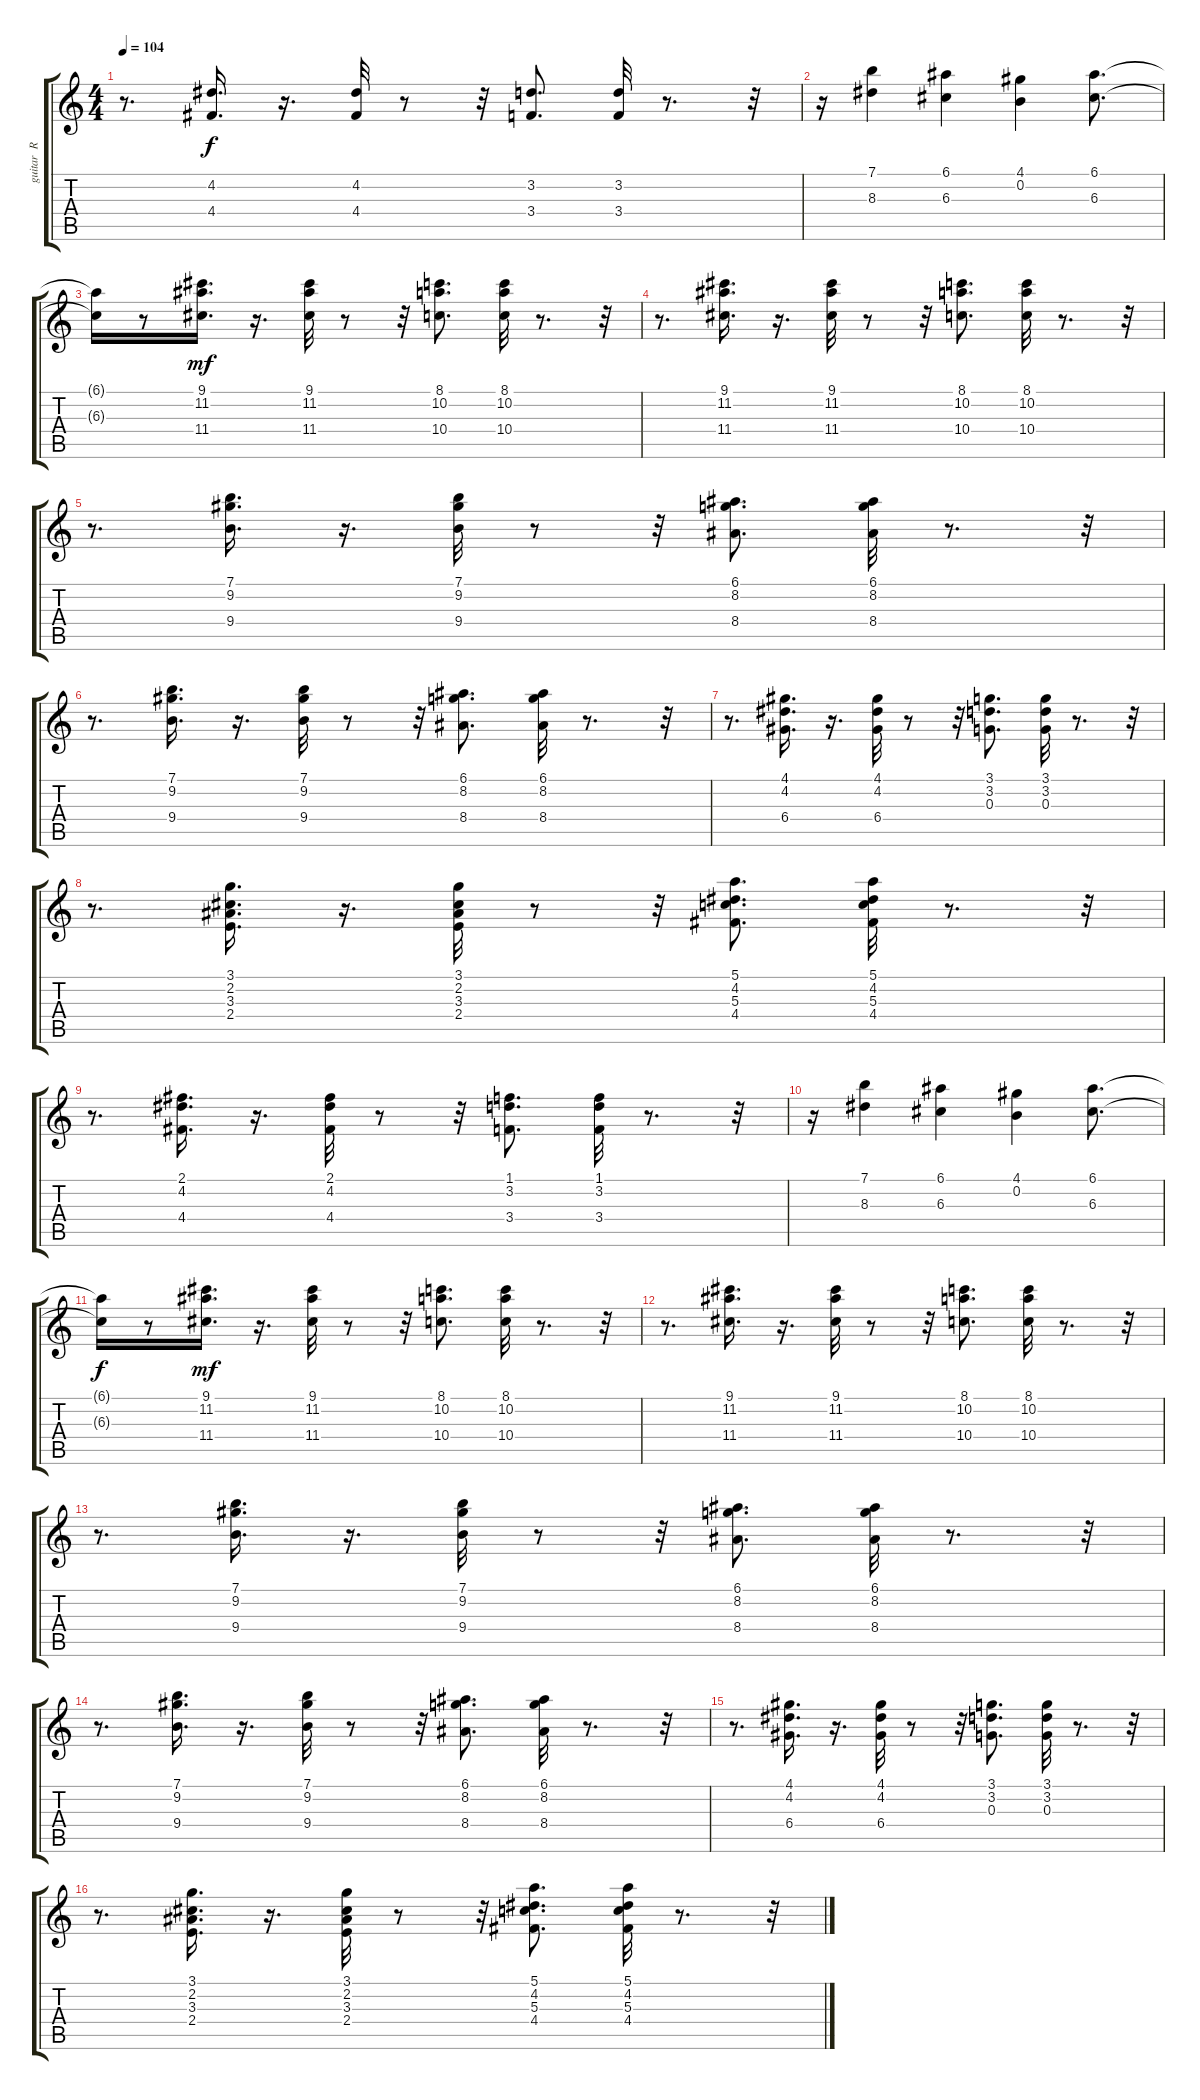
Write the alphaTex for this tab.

\track ("guitar  R" "guitar  R") {instrument electricguitarjazz}
\staff {score tabs}
\tuning (E4 B3 G3 D3 A2 E2) {hide}
\ts (4 4)
\tempo 104
\clef g2
\ks c
r.8{d dy f} (4.2 4.4).16{d} r.16{d} (4.2 4.4).32 r.8 r.32 (3.2 3.4).8{d} (3.2 3.4).32 r.8{d} r.32 |
r.16 (7.1 8.3).4 (6.1 6.3).4 (4.1 0.2).4 (6.1 6.3).8{d} |
(6.1{t} 6.3{t}).16 r.8 (9.1 11.2 11.4).16{d dy mf} r.16{d} (9.1 11.2 11.4).32 r.8 r.32 (8.1 10.2 10.4).8{d} (8.1 10.2 10.4).32 r.8{d} r.32 |
r.8{d} (9.1 11.2 11.4).16{d} r.16{d} (9.1 11.2 11.4).32 r.8 r.32 (8.1 10.2 10.4).8{d} (8.1 10.2 10.4).32 r.8{d} r.32 |
r.8{d} (7.1 9.2 9.4).16{d} r.16{d} (7.1 9.2 9.4).32 r.8 r.32 (6.1 8.2 8.4).8{d} (6.1 8.2 8.4).32 r.8{d} r.32 |
r.8{d} (7.1 9.2 9.4).16{d} r.16{d} (7.1 9.2 9.4).32 r.8 r.32 (6.1 8.2 8.4).8{d} (6.1 8.2 8.4).32 r.8{d} r.32 |
r.8{d} (4.1 4.2 6.4).16{d} r.16{d} (4.1 4.2 6.4).32 r.8 r.32 (3.1 3.2 0.3).8{d} (3.1 3.2 0.3).32 r.8{d} r.32 |
r.8{d} (3.1 2.2 3.3 2.4).16{d} r.16{d} (3.1 2.2 3.3 2.4).32 r.8 r.32 (5.1 4.2 5.3 4.4).8{d} (5.1 4.2 5.3 4.4).32 r.8{d} r.32 |
r.8{d} (2.1 4.2 4.4).16{d} r.16{d} (2.1 4.2 4.4).32 r.8 r.32 (1.1 3.2 3.4).8{d} (1.1 3.2 3.4).32 r.8{d} r.32 |
r.16 (7.1 8.3).4 (6.1 6.3).4 (4.1 0.2).4 (6.1 6.3).8{d} |
(6.1{t} 6.3{t}).16{dy f} r.8 (9.1 11.2 11.4).16{d dy mf} r.16{d} (9.1 11.2 11.4).32 r.8 r.32 (8.1 10.2 10.4).8{d} (8.1 10.2 10.4).32 r.8{d} r.32 |
r.8{d} (9.1 11.2 11.4).16{d} r.16{d} (9.1 11.2 11.4).32 r.8 r.32 (8.1 10.2 10.4).8{d} (8.1 10.2 10.4).32 r.8{d} r.32 |
r.8{d} (7.1 9.2 9.4).16{d} r.16{d} (7.1 9.2 9.4).32 r.8 r.32 (6.1 8.2 8.4).8{d} (6.1 8.2 8.4).32 r.8{d} r.32 |
r.8{d} (7.1 9.2 9.4).16{d} r.16{d} (7.1 9.2 9.4).32 r.8 r.32 (6.1 8.2 8.4).8{d} (6.1 8.2 8.4).32 r.8{d} r.32 |
r.8{d} (4.1 4.2 6.4).16{d} r.16{d} (4.1 4.2 6.4).32 r.8 r.32 (3.1 3.2 0.3).8{d} (3.1 3.2 0.3).32 r.8{d} r.32 |
r.8{d} (3.1 2.2 3.3 2.4).16{d} r.16{d} (3.1 2.2 3.3 2.4).32 r.8 r.32 (5.1 4.2 5.3 4.4).8{d} (5.1 4.2 5.3 4.4).32 r.8{d} r.32
